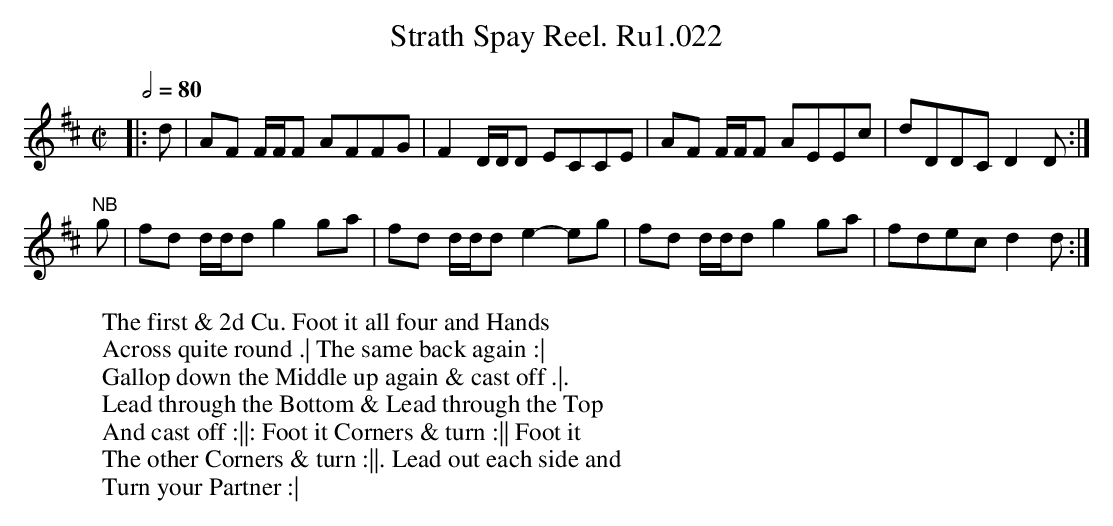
X:1
T:Strath Spay Reel. Ru1.022
M:C|
L:1/8
W:The first & 2d Cu. Foot it all four and Hands
W:Across quite round .| The same back again :|
W:Gallop down the Middle up again & cast off .|.
W:Lead through the Bottom & Lead through the Top
W:And cast off :||: Foot it Corners & turn :|| Foot it
W:The other Corners & turn :||. Lead out each side and
W:Turn your Partner :|
Q:2/4=80
K:D
|:d | AF F/F/F AFFG | F2 D/D/D ECCE | AF F/F/F AEEc | dDDC D2D :|
"NB"g | fd d/d/d g2ga | fd d/d/d e2-eg | fd d/d/d g2ga | fdec d2d :|
